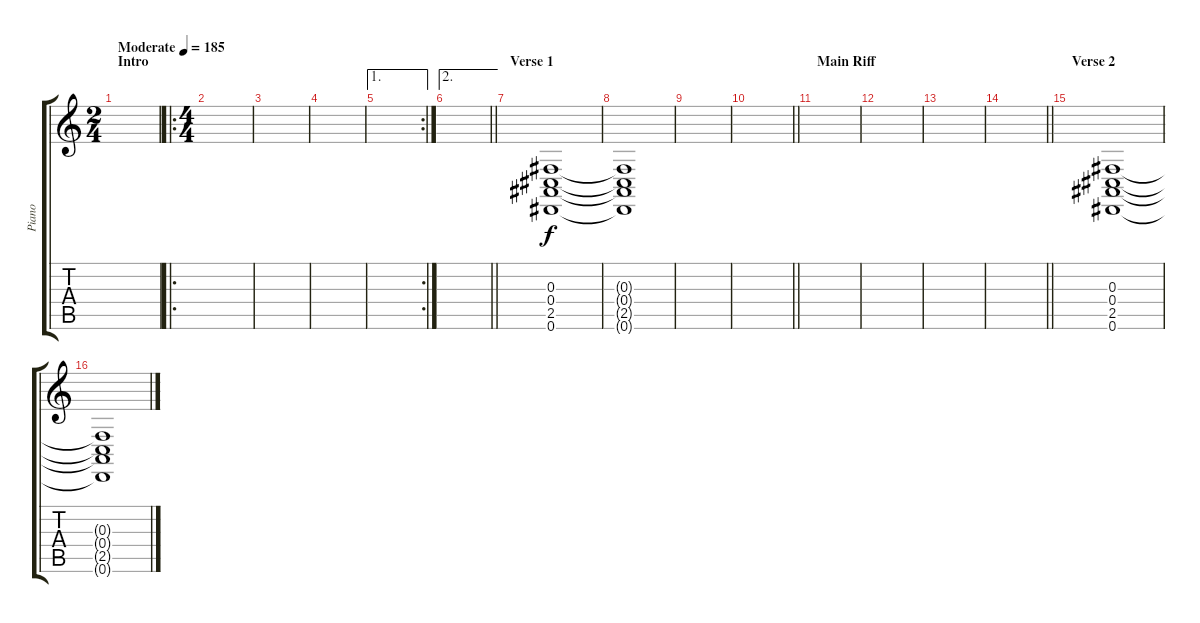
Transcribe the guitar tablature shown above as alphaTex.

\track ("Piano" "Piano") {instrument acousticgrandpiano}
\staff {score tabs}
\tuning (Eb4 Bb3 Gb3 Db3 Ab2 Eb2) {hide}
\ts (2 4)
\section ("" "Intro")
\tempo (185 "Moderate")
\clef g2
\ks c
|
\ro
\ts (4 4)
|
|
|
\ae 1
\rc 2
|
\ae 2
\barLineRight lightlight
|
\section ("" "Verse 1")
(0.3 0.4 2.5 0.6).1 |
(0.3{t} 0.4{t} 2.5{t} 0.6{t}).1 |
|
\barLineRight lightlight
|
\section ("" "Main Riff")
|
|
|
\barLineRight lightlight
|
\section ("" "Verse 2")
(0.3 0.4 2.5 0.6).1 |
(0.3{t} 0.4{t} 2.5{t} 0.6{t}).1
